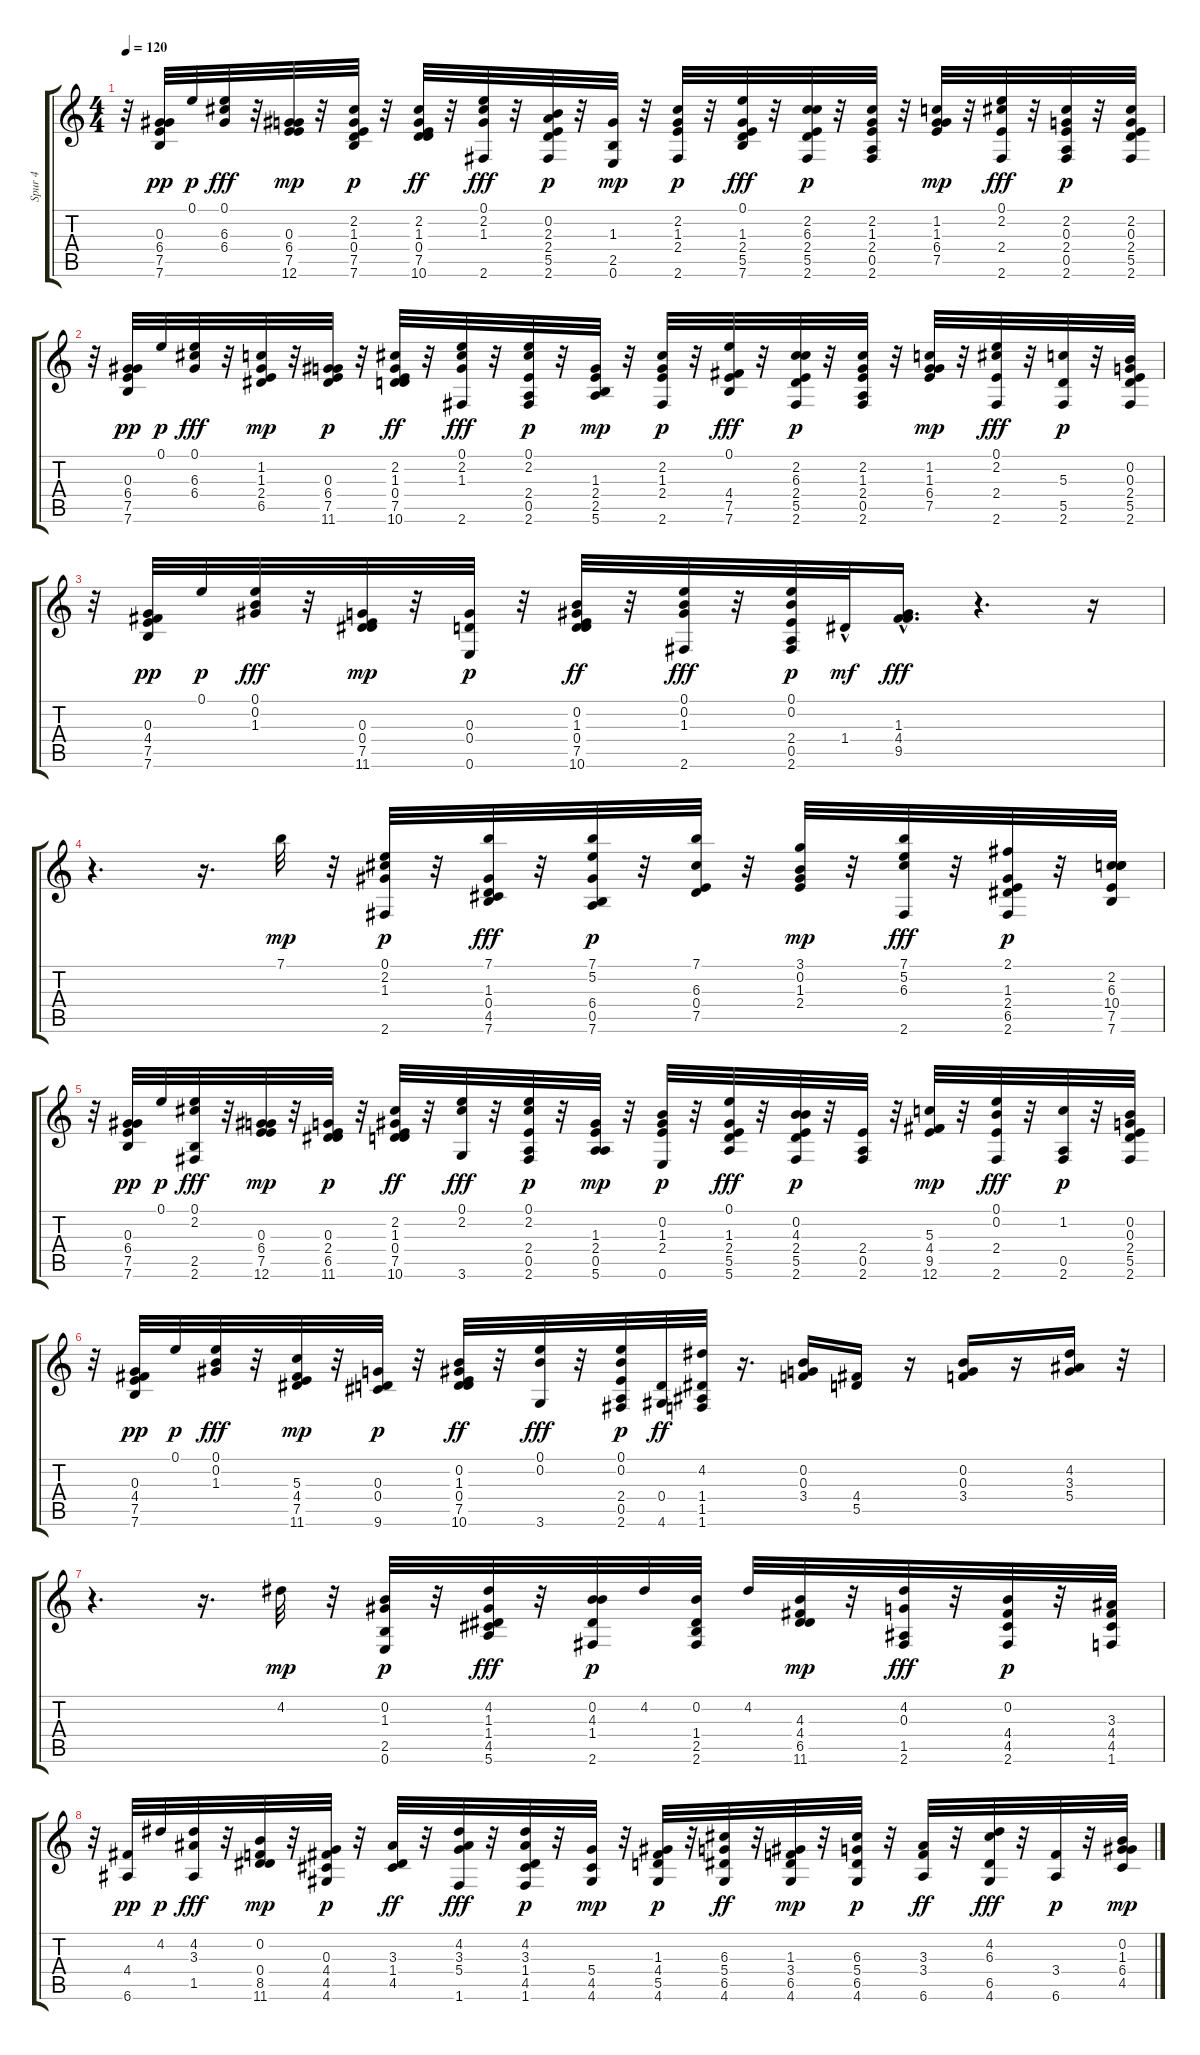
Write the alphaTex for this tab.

\track ("Spur 4" "Spur 4") {instrument acousticguitarnylon}
\staff {score tabs}
\tuning (E4 B3 G3 D3 A2 E2) {hide}
\ts (4 4)
\tempo 120
\clef g2
\ks c
r.32{dy p} (0.3 6.4 7.5 7.6).32{dy pp} 0.1.32{dy p} (0.1 6.3 6.4).32{dy fff} r.32 (0.3 6.4 7.5 12.6).32{dy mp} r.32 (2.2 1.3 0.4 7.5 7.6).32{dy p} r.32 (2.2 1.3 0.4 7.5 10.6).32{dy ff} r.32 (0.1 2.2 1.3 2.6).32{dy fff} r.32 (0.2 2.3 2.4 5.5 2.6).32{dy p} r.32 (1.3 2.5 0.6).32{dy mp} r.32 (2.2 1.3 2.4 2.6).32{dy p} r.32 (0.1 1.3 2.4 5.5 7.6).32{dy fff} r.32 (2.2 6.3 2.4 5.5 2.6).32{dy p} r.32 (2.2 1.3 2.4 0.5 2.6).32 r.32 (1.2 1.3 6.4 7.5).32{dy mp} r.32 (0.1 2.2 2.4 2.6).32{dy fff} r.32 (2.2 0.3 2.4 0.5 2.6).32{dy p} r.32 (2.2 0.3 2.4 5.5 2.6).32 |
r.32 (0.3 6.4 7.5 7.6).32{dy pp} 0.1.32{dy p} (0.1 6.3 6.4).32{dy fff} r.32 (1.2 1.3 2.4 6.5).32{dy mp} r.32 (0.3 6.4 7.5 11.6).32{dy p} r.32 (2.2 1.3 0.4 7.5 10.6).32{dy ff} r.32 (0.1 2.2 1.3 2.6).32{dy fff} r.32 (0.1 2.2 2.4 0.5 2.6).32{dy p} r.32 (1.3 2.4 2.5 5.6).32{dy mp} r.32 (2.2 1.3 2.4 2.6).32{dy p} r.32 (0.1 4.4 7.5 7.6).32{dy fff} r.32 (2.2 6.3 2.4 5.5 2.6).32{dy p} r.32 (2.2 1.3 2.4 0.5 2.6).32 r.32 (1.2 1.3 6.4 7.5).32{dy mp} r.32 (0.1 2.2 2.4 2.6).32{dy fff} r.32 (5.3 5.5 2.6).32{dy p} r.32 (0.2 0.3 2.4 5.5 2.6).32 |
r.32 (0.3 4.4 7.5 7.6).32{dy pp} 0.1.32{dy p} (0.1 0.2 1.3).32{dy fff} r.32 (0.3 0.4 7.5 11.6).32{dy mp} r.32 (0.3 0.4 0.6).32{dy p} r.32 (0.2 1.3 0.4 7.5 10.6).32{dy ff} r.32 (0.1 0.2 1.3 2.6).32{dy fff} r.32 (0.1 0.2 2.4 0.5 2.6).32{dy p} 1.4{hac}.32{dy mf} (1.3{hac} 4.4 9.5{hac}).16{d dy fff} r.4{d} r.16 |
r.4{d} r.16{d} 7.1.32{dy mp} r.32 (0.1 2.2 1.3 2.6).32{dy p} r.32 (7.1 1.3 0.4 4.5 7.6).32{dy fff} r.32 (7.1 5.2 6.4 0.5 7.6).32{dy p} r.32 (7.1 6.3 0.4 7.5).32 r.32 (3.1 0.2 1.3 2.4).32{dy mp} r.32 (7.1 5.2 6.3 2.6).32{dy fff} r.32 (2.1 1.3 2.4 6.5 2.6).32{dy p} r.32 (2.2 6.3 10.4 7.5 7.6).32 |
r.32 (0.3 6.4 7.5 7.6).32{dy pp} 0.1.32{dy p} (0.1 2.2 2.5 2.6).32{dy fff} r.32 (0.3 6.4 7.5 12.6).32{dy mp} r.32 (0.3 2.4 6.5 11.6).32{dy p} r.32 (2.2 1.3 0.4 7.5 10.6).32{dy ff} r.32 (0.1 2.2 3.6).32{dy fff} r.32 (0.1 2.2 2.4 0.5 2.6).32{dy p} r.32 (1.3 2.4 0.5 5.6).32{dy mp} r.32 (0.2 1.3 2.4 0.6).32{dy p} r.32 (0.1 1.3 2.4 5.5 5.6).32{dy fff} r.32 (0.2 4.3 2.4 5.5 2.6).32{dy p} r.32 (2.4 0.5 2.6).32 r.32 (5.3 4.4 9.5 12.6).32{dy mp} r.32 (0.1 0.2 2.4 2.6).32{dy fff} r.32 (1.2 0.5 2.6).32{dy p} r.32 (0.2 0.3 2.4 5.5 2.6).32 |
r.32 (0.3 4.4 7.5 7.6).32{dy pp} 0.1.32{dy p} (0.1 0.2 1.3).32{dy fff} r.32 (5.3 4.4 7.5 11.6).32{dy mp} r.32 (0.3 0.4 9.6).32{dy p} r.32 (0.2 1.3 0.4 7.5 10.6).32{dy ff} r.32 (0.1 0.2 3.6).32{dy fff} r.32 (0.1 0.2 2.4 0.5 2.6).32{dy p} (0.4 4.6).32{dy ff} (4.2 1.4 1.5 1.6).32 r.16{d} (0.2 0.3 3.4).16 (4.4 5.5).16 r.16 (0.2 0.3 3.4).16 r.16 (4.2 3.3 5.4).16 r.32 |
r.4{d} r.16{d} 4.2.32{dy mp} r.32 (0.2 1.3 2.5 0.6).32{dy p} r.32 (4.2 1.3 1.4 4.5 5.6).32{dy fff} r.32 (0.2 4.3 1.4 2.6).32{dy p} 4.2.32 (0.2 1.4 2.5 2.6).32 4.2.32 (4.3 4.4 6.5 11.6).32{dy mp} r.32 (4.2 0.3 1.5 2.6).32{dy fff} r.32 (0.2 4.4 4.5 2.6).32{dy p} r.32 (3.3 4.4 4.5 1.6).32 |
r.32 (4.4 6.6).32{dy pp} 4.2.32{dy p} (4.2 3.3 1.5).32{dy fff} r.32 (0.2 0.4 8.5 11.6).32{dy mp} r.32 (0.3 4.4 4.5 4.6).32{dy p} r.32 (3.3 1.4 4.5).32{dy ff} r.32 (4.2 3.3 5.4 1.6).32{dy fff} r.32 (4.2 3.3 1.4 4.5 1.6).32{dy p} r.32 (5.4 4.5 4.6).32{dy mp} r.32 (1.3 4.4 5.5 4.6).32{dy p} r.32 (6.3 5.4 6.5 4.6).32{dy ff} r.32 (1.3 3.4 6.5 4.6).32{dy mp} r.32 (6.3 5.4 6.5 4.6).32{dy p} r.32 (3.3 3.4 6.6).32{dy ff} r.32 (4.2 6.3 6.5 4.6).32{dy fff} r.32 (3.4 6.6).32{dy p} r.32 (0.2 1.3 6.4 4.5).32{dy mp}
